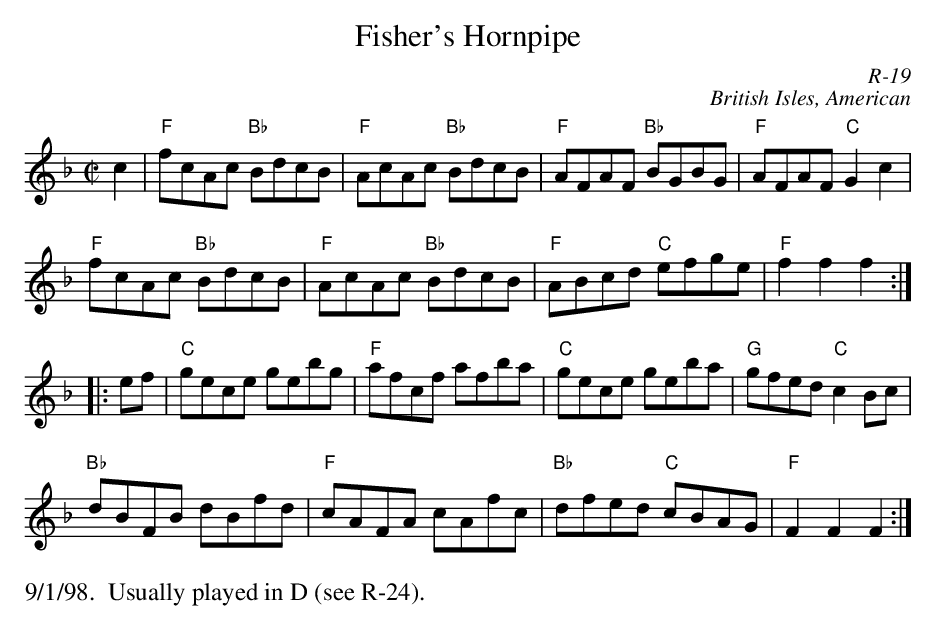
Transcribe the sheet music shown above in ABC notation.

X:1
T: Fisher's Hornpipe
C: R-19
C: British Isles, American
M: C|
K: F
c2| "F"fcAc "Bb"BdcB| "F"AcAc "Bb"BdcB| "F"AFAF "Bb"BGBG| "F"AFAF "C"G2c2|
    "F"fcAc "Bb"BdcB| "F"AcAc "Bb"BdcB| "F"ABcd "C"efge| "F"f2f2 f2 :|
|:\
ef| "C"gece gebg| "F"afcf afba| "C"gece geba| "G"gfed "C"c2Bc|
    "Bb"dBFB dBfd| "F"cAFA cAfc| "Bb"dfed "C"cBAG| "F"F2F2 F2 :|
